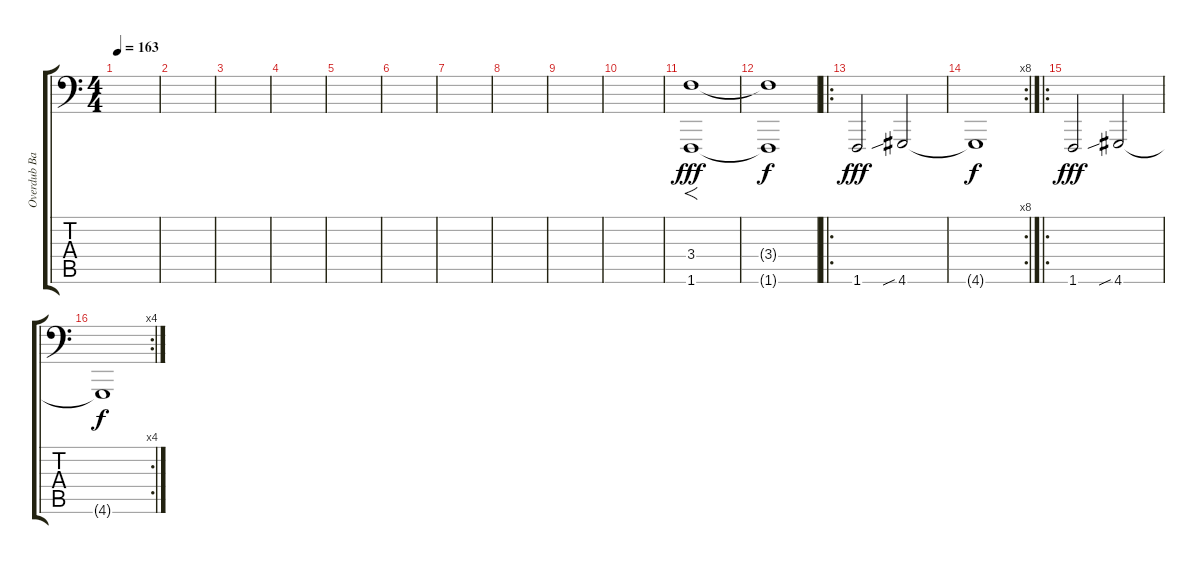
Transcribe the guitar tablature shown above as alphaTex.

\track ("Overdub Bass" "Overdub Ba") {instrument lead8bassandlead}
\staff {score tabs}
\tuning (E4 B3 G3 D3 A2 E1) {hide}
\ts (4 4)
\tempo 163
\clef f4
\ks c
|
|
|
|
|
|
|
|
|
|
(3.4 1.6).1{f dy fff} |
(3.4{t} 1.6{t}).1{dy f} |
\ro
1.6.2{dy fff} 4.6{sib}.2 |
\rc 8
4.6{t}.1{dy f} |
\ro
1.6.2{dy fff} 4.6{sib}.2 |
\rc 4
4.6{t}.1{dy f}
